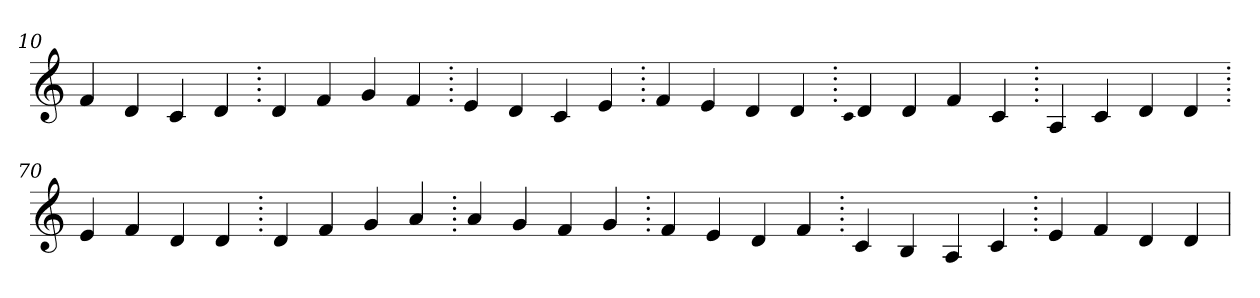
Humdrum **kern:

**kern
*part1
*staff1
*clefG2
=10.
4f
4d
4c
4d
=20.
4d
4f
4g
4f
=30.
4e
4d
4c
4e
=40.
4f
4e
4d
4d
=50.
qqc
4d
4d
4f
4c
=60.
4A
4c
4d
4d
=70.
4e
4f
4d
4d
=80.
4d
4f
4g
4a
=90.
4a
4g
4f
4g
=100.
4f
4e
4d
4f
=110.
4c
4B
4A
4c
=120.
4e
4f
4d
4d
=
*-
